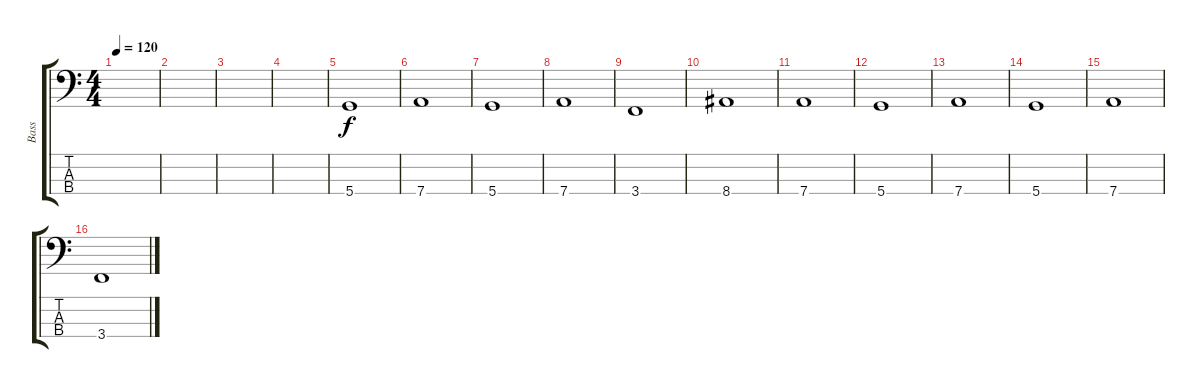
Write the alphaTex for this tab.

\track ("Bass" "Bass") {instrument electricbassfinger}
\staff {score tabs}
\tuning (F2 C2 G1 D1) {hide}
\ts (4 4)
\tempo 120
\clef f4
\ks c
|
|
|
|
5.4.1 |
7.4.1 |
5.4.1 |
7.4.1 |
3.4.1 |
8.4.1 |
7.4.1 |
5.4.1 |
7.4.1 |
5.4.1 |
7.4.1 |
3.4.1
